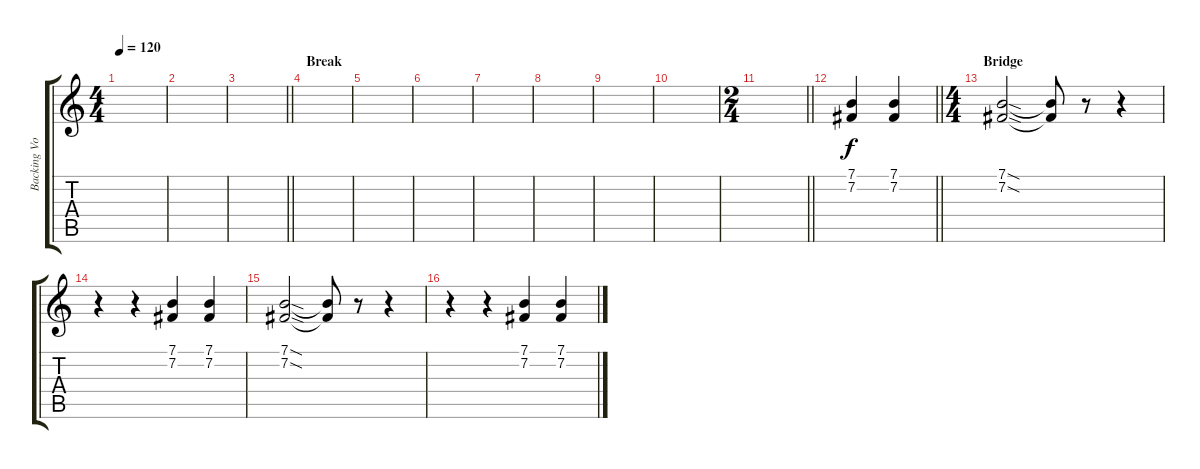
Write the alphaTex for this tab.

\track ("Backing Vocals" "Backing Vo") {instrument lead6voice}
\staff {score tabs}
\tuning (E4 B3 G3 D3 A2 E2) {hide}
\ts (4 4)
\tempo 120
\clef g2
\ks c
|
|
\barLineRight lightlight
|
\section ("" "Break")
|
|
|
|
|
|
|
\ts (2 4)
\barLineRight lightlight
|
\barLineRight lightlight
(7.1 7.2).4 (7.1 7.2).4 |
\ts (4 4)
\section ("" "Bridge")
(7.1{sod} 7.2{sod}).2 (7.1{t} 7.2{t}).8 r.8 r.4 |
r.4 r.4 (7.1 7.2).4 (7.1 7.2).4 |
(7.1{sod} 7.2{sod}).2 (7.1{t} 7.2{t}).8 r.8 r.4 |
r.4 r.4 (7.1 7.2).4 (7.1 7.2).4
